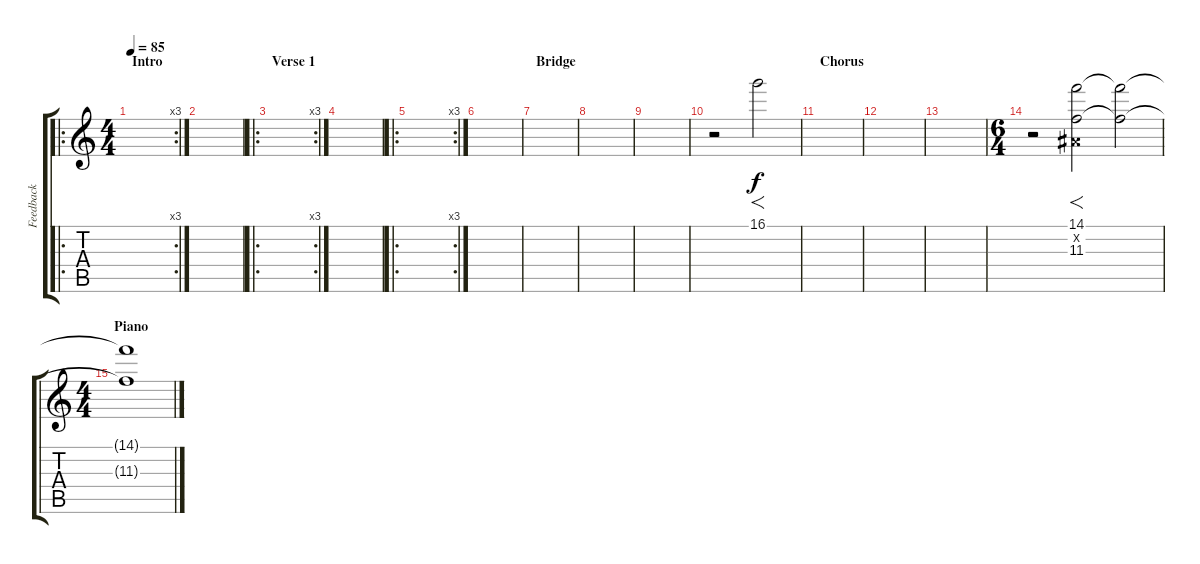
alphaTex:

\track ("Feedback" "Feedback") {instrument distortionguitar}
\staff {score tabs}
\tuning (Eb4 Bb3 Gb3 Db3 Ab2 Eb2) {hide}
\ro
\rc 3
\ts (4 4)
\section ("" "Intro")
\tempo 85
\clef g2
\ks c
|
|
\ro
\rc 3
\section ("" "Verse 1")
|
|
\ro
\rc 3
|
|
\section ("" "Bridge")
|
|
|
r.2 16.1.2{f} |
\section ("" "Chorus")
|
|
|
\ts (6 4)
r.2 (14.1 0.2{x} 11.3).2{f} (14.1{t} 11.3{t}).2 |
\ts (4 4)
\section ("" "Piano")
(14.1{t} 11.3{t}).1{volume 0}
